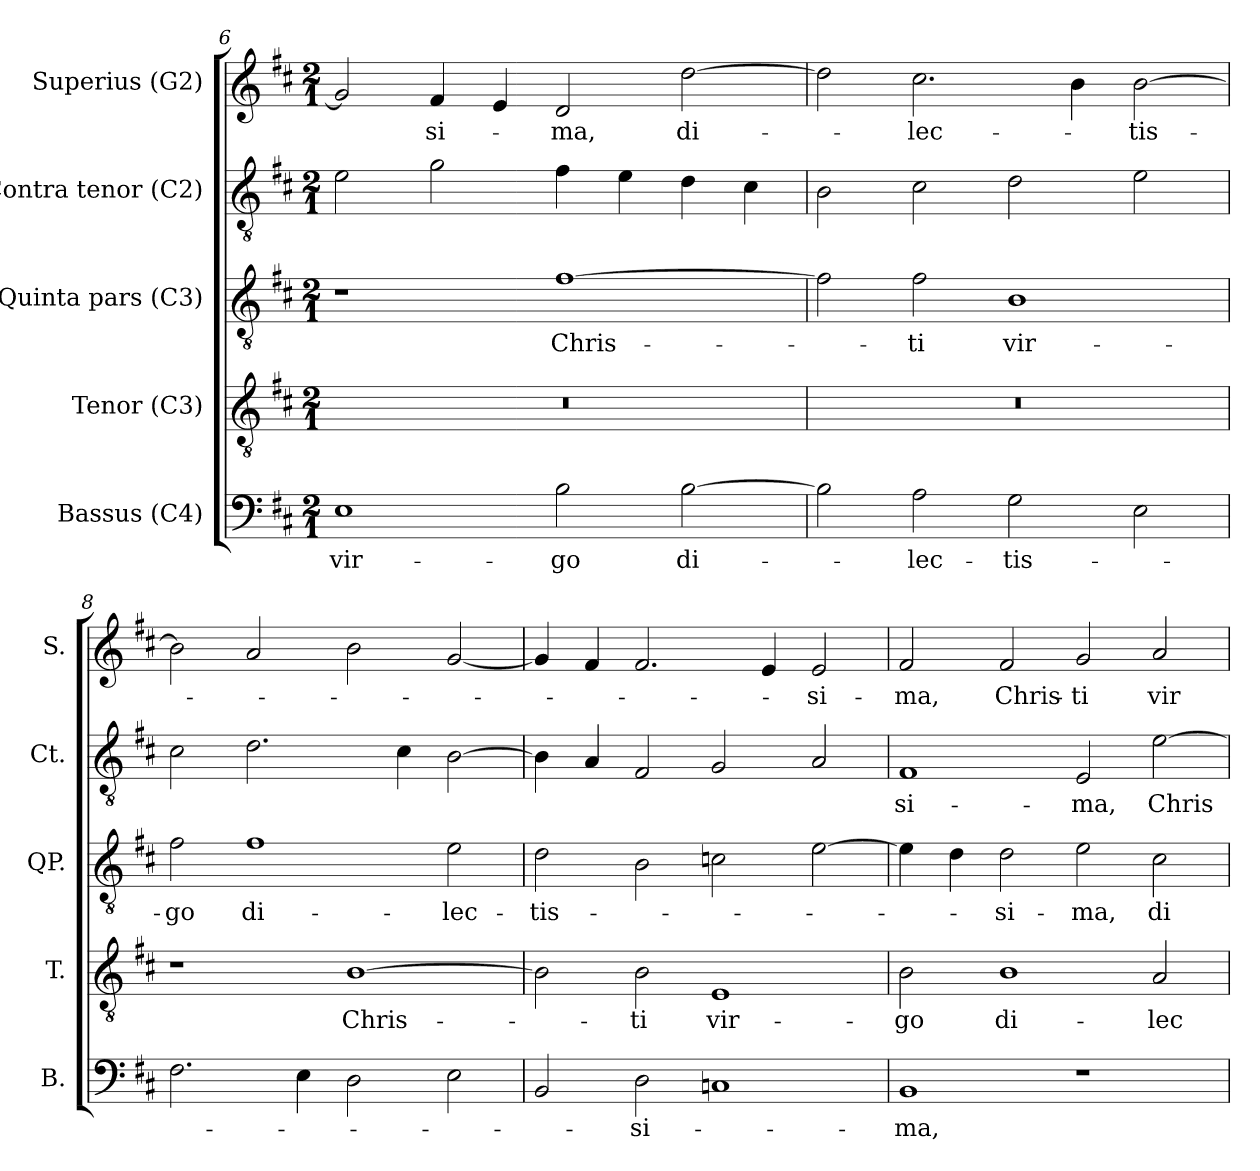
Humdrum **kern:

**kern	**text	**kern	**text	**kern	**text	**kern	**text	**kern	**text
*part5	*part5	*part4	*part4	*part3	*part3	*part2	*part2	*part1	*part1
*staff5	*staff5	*staff4	*staff4	*staff3	*staff3	*staff2	*staff2	*staff1	*staff1
*I"Bassus (C4)	*	*I"Tenor (C3)	*	*I"Quinta pars (C3)	*	*I"Contra tenor (C2)	*	*I"Superius (G2)	*
*I'B.	*	*I'T.	*	*I'QP.	*	*I'Ct.	*	*I'S.	*
*clefF4	*	*clefGv2	*	*clefGv2	*	*clefGv2	*	*clefG2	*
*	*	*ITrd7c12	*	*ITrd7c12	*	*	*	*	*
*k[f#c#]	*	*k[f#c#]	*	*k[f#c#]	*	*k[f#c#]	*	*k[f#c#]	*
*D:	*	*D:	*	*D:	*	*D:	*	*D:	*
*M2/1	*	*M2/1	*	*M2/1	*	*M2/1	*	*M2/1	*
=6	=6	=6	=6	=6	=6	=6	=6	=6	=6
!	!LO:LY:b:color=#000000	!LO:N:vis=1	!	!	!	!	!	!	!
1Ei	vir-	0r	.	1r	.	2ei\	.	2gi/]	.
!	!	!	!	!	!	!	!	!	!LO:LY:b:color=#000000
.	.	.	.	.	.	2gi\	.	4f#i/	-si-
.	.	.	.	.	.	.	.	4ei/	.
!	!LO:LY:b:color=#000000	!	!	!	!	!	!	!	!
!	!	!	!	!	!LO:LY:b:color=#000000	!	!	!	!
!	!	!	!	!	!	!	!	!	!LO:LY:b:color=#000000
2Bi\	-go	.	.	[1F#i	Chris-	4f#i\	.	2di/	-ma,
.	.	.	.	.	.	4ei\	.	.	.
!	!LO:LY:b:color=#000000	!	!	!	!	!	!	!	!
!	!	!	!	!	!	!	!	!	!LO:LY:b:color=#000000
[2Bi\	di-	.	.	.	.	4di\	.	[2ddi\	di-
.	.	.	.	.	.	4c#i\	.	.	.
=7	=7	=7	=7	=7	=7	=7	=7	=7	=7
!	!	!LO:N:vis=1	!	!	!	!	!	!	!
2Bi\]	.	0r	.	2F#i\]	.	2Bi\	.	2ddi\]	.
!	!LO:LY:b:color=#000000	!	!	!	!	!	!	!	!
!	!	!	!	!	!LO:LY:b:color=#000000	!	!	!	!
!	!	!	!	!	!	!	!	!	!LO:LY:b:color=#000000
2Ai\	-lec-	.	.	2F#i\	-ti	2c#i\	.	2.cc#i\	-lec-
!	!LO:LY:b:color=#000000	!	!	!	!	!	!	!	!
!	!	!	!	!	!LO:LY:b:color=#000000	!	!	!	!
2Gi\	-tis-	.	.	1BBi	vir-	2di\	.	.	.
.	.	.	.	.	.	.	.	4bi\	.
!	!	!	!	!	!	!	!	!	!LO:LY:b:color=#000000
2Ei\	.	.	.	.	.	2ei\	.	[2bi\	-tis-
=8	=8	=8	=8	=8	=8	=8	=8	=8	=8
!	!	!	!	!	!LO:LY:b:color=#000000	!	!	!	!
2.F#i\	.	1r	.	2F#i\	-go	2c#i\	.	2bi\]	.
!	!	!	!	!	!LO:LY:b:color=#000000	!	!	!	!
.	.	.	.	1F#i	di-	2.di\	.	2ai/	.
4Ei\	.	.	.	.	.	.	.	.	.
!	!	!	!LO:LY:b:color=#000000	!	!	!	!	!	!
2Di\	.	[1BBi	Chris-	.	.	.	.	2bi\	.
.	.	.	.	.	.	4c#i\	.	.	.
!	!	!	!	!	!LO:LY:b:color=#000000	!	!	!	!
2Ei\	.	.	.	2Ei\	-lec-	[2Bi\	.	[2gi/	.
!!LO:LB:g=z
=9	=9	=9	=9	=9	=9	=9	=9	=9	=9
!	!	!	!	!	!LO:LY:b:color=#000000	!	!	!	!
2BBi/	.	2BBi\]	.	2Di\	-tis-	4Bi\]	.	4gi/]	.
.	.	.	.	.	.	4Ai/	.	4f#i/	.
!	!LO:LY:b:color=#000000	!	!	!	!	!	!	!	!
!	!	!	!LO:LY:b:color=#000000	!	!	!	!	!	!
2Di\	-si-	2BBi\	-ti	2BBi\	.	2F#i/	.	2.f#i/	.
!	!	!	!LO:LY:b:color=#000000	!	!	!	!	!	!
1Ci	.	1EEi	vir-	2Ci\	.	2Gi/	.	.	.
.	.	.	.	.	.	.	.	4ei/	.
!	!	!	!	!	!	!	!	!	!LO:LY:b:color=#000000
.	.	.	.	[2Ei\	.	2Ai/	.	2ei/	-si-
=10	=10	=10	=10	=10	=10	=10	=10	=10	=10
!	!LO:LY:b:color=#000000	!	!	!	!	!	!	!	!
!	!	!	!LO:LY:b:color=#000000	!	!	!	!	!	!
!	!	!	!	!	!	!	!LO:LY:b:color=#000000	!	!
!	!	!	!	!	!	!	!	!	!LO:LY:b:color=#000000
1BBi	-ma,	2BBi\	-go	4Ei\]	.	1F#i	-si-	2f#i/	-ma,
.	.	.	.	4Di\	.	.	.	.	.
!	!	!	!LO:LY:b:color=#000000	!	!	!	!	!	!
!	!	!	!	!	!LO:LY:b:color=#000000	!	!	!	!
!	!	!	!	!	!	!	!	!	!LO:LY:b:color=#000000
.	.	1BBi	di-	2Di\	-si-	.	.	2f#i/	Chris-
!	!	!	!	!	!LO:LY:b:color=#000000	!	!	!	!
!	!	!	!	!	!	!	!LO:LY:b:color=#000000	!	!
!	!	!	!	!	!	!	!	!	!LO:LY:b:color=#000000
1r	.	.	.	2Ei\	-ma,	2Ei/	-ma,	2gi/	-ti
!	!	!	!LO:LY:b:color=#000000	!	!	!	!	!	!
!	!	!	!	!	!LO:LY:b:color=#000000	!	!	!	!
!	!	!	!	!	!	!	!LO:LY:b:color=#000000	!	!
!	!	!	!	!	!	!	!	!	!LO:LY:b:color=#000000
.	.	2AAi/	-lec-	2C#i\	di-	[2ei\	Chris-	2ai/	vir-
=	=	=	=	=	=	=	=	=	=
*-	*-	*-	*-	*-	*-	*-	*-	*-	*-
